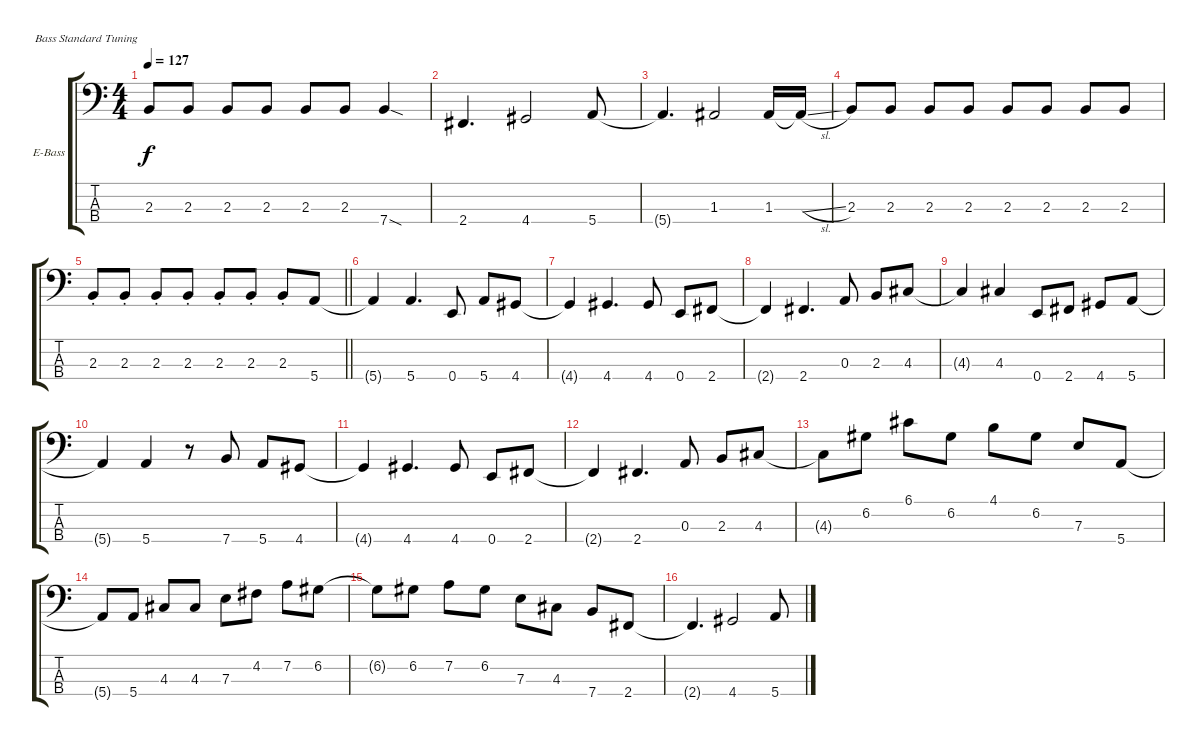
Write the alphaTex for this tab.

\defaultSystemsLayout 4
\bracketExtendMode groupsimilarinstruments
\firstSystemTrackNameOrientation horizontal
\otherSystemsTrackNameOrientation horizontal
\track ("Electric Bass" "E-Bass") {instrument electricbassfinger}
\staff {score tabs}
\tuning (G2 D2 A1 E1)
\ts (4 4)
\tempo 127
\clef f4
\scale
0.25
\ks c
2.3{t}.8{dy f} 2.3.8 2.3.8 2.3.8 2.3.8 2.3.8 7.4{sod}.4 |
\scale
0.25 2.4.4{d} 4.4.2 5.4.8 |
\scale
0.25 5.4{t}.4{d} 1.3.2 1.3.16 1.3{sl t}.16 |
\scale
0.25 2.3.8 2.3.8 2.3.8 2.3.8 2.3.8 2.3.8 2.3.8 2.3.8 |
\scale
0.25
\barLineRight lightlight
2.3{st}.8 2.3{st}.8 2.3{st}.8 2.3{st}.8 2.3{st}.8 2.3{st}.8 2.3{st}.8 5.4.8 |
\scale
0.25 5.4{t}.4 5.4.4{d} 0.4.8 5.4.8 4.4.8 |
\scale
0.25 4.4{t}.4 4.4.4{d} 4.4.8 0.4.8 2.4.8 |
\scale
0.25 2.4{t}.4 2.4.4{d} 0.3.8 2.3.8 4.3.8 |
\scale
0.25 4.3{t}.4 4.3.4 0.4.8 2.4.8 4.4.8 5.4.8 |
\scale
0.25 5.4{t}.4 5.4.4 r.8 7.4.8 5.4.8 4.4.8 |
\scale
0.25 4.4{t}.4 4.4.4{d} 4.4.8 0.4.8 2.4.8 |
\scale
0.25 2.4{t}.4 2.4.4{d} 0.3.8 2.3.8 4.3.8 |
\scale
0.25 4.3{t}.8 6.2.8 6.1.8 6.2.8 4.1.8 6.2.8 7.3.8 5.4.8 |
\scale
0.25 5.4{t}.8 5.4.8 4.3.8 4.3.8 7.3.8 4.2.8 7.2.8 6.2.8 |
\scale
0.25 6.2{t}.8 6.2.8 7.2.8 6.2.8 7.3.8 4.3.8 7.4.8 2.4.8 |
\scale
0.25 2.4{t}.4{d} 4.4.2 5.4.8
